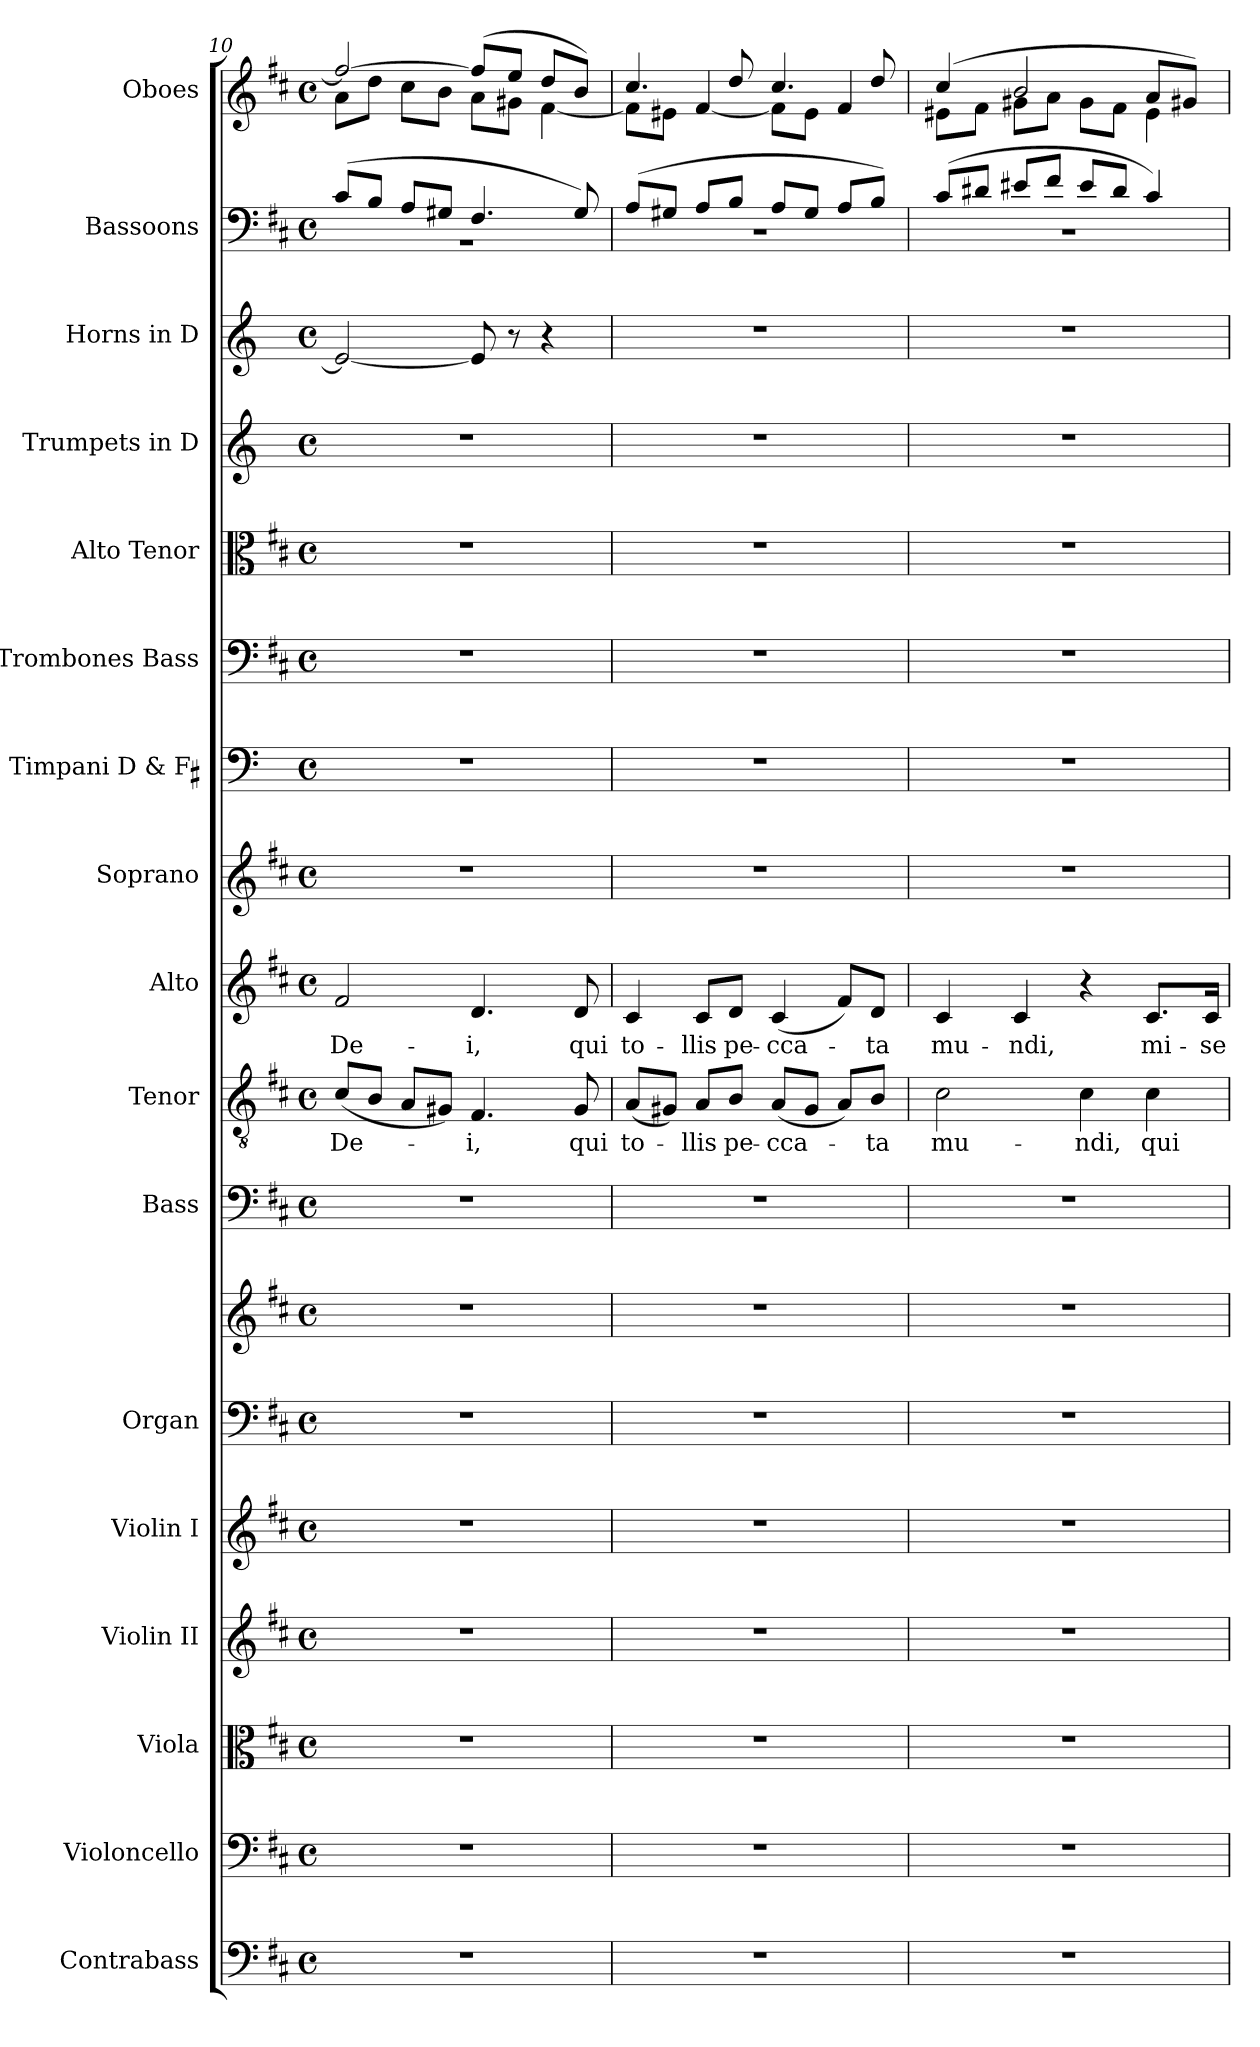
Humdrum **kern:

**kern	**kern	**kern	**kern	**kern	**kern	**kern	**kern	**kern	**text	**kern	**text	**kern	**kern	**kern	**kern	**kern	**kern	**kern	**kern
*part17	*part16	*part15	*part14	*part13	*part12	*part12	*part11	*part10	*part10	*part9	*part9	*part8	*part7	*part6	*part5	*part4	*part3	*part2	*part1
*staff18	*staff17	*staff16	*staff15	*staff14	*staff13	*staff12	*staff11	*staff10	*staff10	*staff9	*staff9	*staff8	*staff7	*staff6	*staff5	*staff4	*staff3	*staff2	*staff1
*I"Contrabass	*I"Violoncello	*I"Viola	*I"Violin II	*I"Violin I	*I"Organ	*	*I"Bass	*I"Tenor	*	*I"Alto	*	*I"Soprano	*I"Timpani D & F#	*I"Trombones  Bass	*I"Alto Tenor	*I"Trumpets in D	*I"Horns in D	*I"Bassoons	*I"Oboes
*I'Cb.	*I'Vc.	*I'Vla.	*I'Vln. II	*I'Vln. I	*I'Org.	*	*I'B.	*I'T.	*	*I'A.	*	*I'S.	*I'Timp.	*	*	*	*	*I'Bsn.	*I'Ob.
*clefF4	*clefF4	*clefC3	*clefG2	*clefG2	*clefF4	*clefG2	*clefF4	*clefGv2	*	*clefG2	*	*clefG2	*clefF4	*clefF4	*clefC3	*clefG2	*clefG2	*clefF4	*clefG2
*ITrd7c12	*	*	*	*	*	*	*	*ITrd7c12	*	*	*	*	*	*	*	*ITrd-1c-2	*ITrd6c10	*	*
*k[f#c#]	*k[f#c#]	*k[f#c#]	*k[f#c#]	*k[f#c#]	*k[f#c#]	*k[f#c#]	*k[f#c#]	*k[f#c#]	*	*k[f#c#]	*	*k[f#c#]	*k[]	*k[f#c#]	*k[f#c#]	*k[f#c#]	*k[f#c#]	*k[f#c#]	*k[f#c#]
*D:	*D:	*D:	*D:	*D:	*D:	*D:	*D:	*D:	*	*D:	*	*D:	*C:	*D:	*D:	*D:	*D:	*D:	*D:
*M4/4	*M4/4	*M4/4	*M4/4	*M4/4	*M4/4	*M4/4	*M4/4	*M4/4	*	*M4/4	*	*M4/4	*M4/4	*M4/4	*M4/4	*M4/4	*M4/4	*M4/4	*M4/4
*met(c)	*met(c)	*met(c)	*met(c)	*met(c)	*met(c)	*met(c)	*met(c)	*met(c)	*	*met(c)	*	*met(c)	*met(c)	*met(c)	*met(c)	*met(c)	*met(c)	*met(c)	*met(c)
=10	=10	=10	=10	=10	=10	=10	=10	=10	=10	=10	=10	=10	=10	=10	=10	=10	=10	=10	=10
!	!	!	!	!	!	!	!	!	!LO:LY:b:color=#000000	!	!	!	!	!	!	!	!	!	!
!	!	!	!	!	!	!	!	!	!	!	!LO:LY:b:color=#000000	!	!	!	!	!	!	!	!
*	*	*	*	*	*	*	*	*	*	*	*	*	*	*	*	*	*	*^	*^
1r	1r	1r	1r	1r	1r	1r	1r	(8C#i/L	De-	2f#i/	De-	1r	1r	1r	1r	1r	2F#i/_	(8c#i/L	1r	2ff#i/_	8ai\L
.	.	.	.	.	.	.	.	8BBi/J	.	.	.	.	.	.	.	.	.	8Bi/J	.	.	8ddi\J
.	.	.	.	.	.	.	.	8AAi/L	.	.	.	.	.	.	.	.	.	8Ai/L	.	.	8cc#i\L
.	.	.	.	.	.	.	.	8GG#Xi/J)	.	.	.	.	.	.	.	.	.	8G#Xi/J	.	.	8bi\J
!	!	!	!	!	!	!	!	!	!LO:LY:b:color=#000000	!	!	!	!	!	!	!	!	!	!	!	!
!	!	!	!	!	!	!	!	!	!	!	!LO:LY:b:color=#000000	!	!	!	!	!	!	!	!	!	!
.	.	.	.	.	.	.	.	4.FF#i/	-i,	4.di/	-i,	.	.	.	.	.	8F#i/]	4.F#i/	.	(8ff#i/L]	8ai\L
.	.	.	.	.	.	.	.	.	.	.	.	.	.	.	.	.	8r	.	.	8eei/J	8g#Xi\J
.	.	.	.	.	.	.	.	.	.	.	.	.	.	.	.	.	4r	.	.	8ddi/L	[4f#i\
!	!	!	!	!	!	!	!	!	!LO:LY:b:color=#000000	!	!	!	!	!	!	!	!	!	!	!	!
!	!	!	!	!	!	!	!	!	!	!	!LO:LY:b:color=#000000	!	!	!	!	!	!	!	!	!	!
.	.	.	.	.	.	.	.	8GG#i/	qui	8di/	qui	.	.	.	.	.	.	8G#i/)	.	8bi/J)	.
=11	=11	=11	=11	=11	=11	=11	=11	=11	=11	=11	=11	=11	=11	=11	=11	=11	=11	=11	=11	=11	=11
!	!	!	!	!	!	!	!	!	!LO:LY:b:color=#000000	!	!	!	!	!	!	!	!	!	!	!	!
!	!	!	!	!	!	!	!	!	!	!	!LO:LY:b:color=#000000	!	!	!	!	!	!	!	!	!	!
1r	1r	1r	1r	1r	1r	1r	1r	(8AAi/L	to-	4c#i/	to-	1r	1r	1r	1r	1r	1r	(8Ai/L	1r	4.cc#i/	8f#i\L]
.	.	.	.	.	.	.	.	8GG#Xi/J)	.	.	.	.	.	.	.	.	.	8G#Xi/J	.	.	8e#Xi\J
!	!	!	!	!	!	!	!	!	!LO:LY:b:color=#000000	!	!	!	!	!	!	!	!	!	!	!	!
!	!	!	!	!	!	!	!	!	!	!	!LO:LY:b:color=#000000	!	!	!	!	!	!	!	!	!	!
.	.	.	.	.	.	.	.	8AAi/L	-llis	8c#i/L	-llis	.	.	.	.	.	.	8Ai/L	.	.	[4f#i/
!	!	!	!	!	!	!	!	!	!LO:LY:b:color=#000000	!	!	!	!	!	!	!	!	!	!	!	!
!	!	!	!	!	!	!	!	!	!	!	!LO:LY:b:color=#000000	!	!	!	!	!	!	!	!	!	!
.	.	.	.	.	.	.	.	8BBi/J	pe-	8di/J	pe-	.	.	.	.	.	.	8Bi/J	.	8ddi/	.
!	!	!	!	!	!	!	!	!	!LO:LY:b:color=#000000	!	!	!	!	!	!	!	!	!	!	!	!
!	!	!	!	!	!	!	!	!	!	!	!LO:LY:b:color=#000000	!	!	!	!	!	!	!	!	!	!
.	.	.	.	.	.	.	.	(8AAi/L	-cca-	(4c#i/	-cca-	.	.	.	.	.	.	8Ai/L	.	4.cc#i/	8f#i\L]
.	.	.	.	.	.	.	.	8GG#i/J	.	.	.	.	.	.	.	.	.	8G#i/J	.	.	8e#i\J
.	.	.	.	.	.	.	.	8AAi/L)	.	8f#i/L)	.	.	.	.	.	.	.	8Ai/L	.	.	4f#i/
!	!	!	!	!	!	!	!	!	!LO:LY:b:color=#000000	!	!	!	!	!	!	!	!	!	!	!	!
!	!	!	!	!	!	!	!	!	!	!	!LO:LY:b:color=#000000	!	!	!	!	!	!	!	!	!	!
.	.	.	.	.	.	.	.	8BBi/J	-ta	8di/J	-ta	.	.	.	.	.	.	8Bi/J)	.	8ddi/	.
!!LO:PB:g=z	!!
=12	=12	=12	=12	=12	=12	=12	=12	=12	=12	=12	=12	=12	=12	=12	=12	=12	=12	=12	=12	=12	=12
!	!	!	!	!	!	!	!	!	!LO:LY:b:color=#000000	!	!	!	!	!	!	!	!	!	!	!	!
!	!	!	!	!	!	!	!	!	!	!	!LO:LY:b:color=#000000	!	!	!	!	!	!	!	!	!	!
1r	1r	1r	1r	1r	1r	1r	1r	2C#i\	mu-	4c#i/	mu-	1r	1r	1r	1r	1r	1r	(8c#i/L	1r	(4cc#i/	8e#Xi\L
.	.	.	.	.	.	.	.	.	.	.	.	.	.	.	.	.	.	8d#Xi/J	.	.	8f#i\J
!	!	!	!	!	!	!	!	!	!	!	!LO:LY:b:color=#000000	!	!	!	!	!	!	!	!	!	!
.	.	.	.	.	.	.	.	.	.	4c#i/	-ndi,	.	.	.	.	.	.	8e#Xi/L	.	2bi/	8g#Xi\L
.	.	.	.	.	.	.	.	.	.	.	.	.	.	.	.	.	.	8f#i/J	.	.	8ai\J
!	!	!	!	!	!	!	!	!	!LO:LY:b:color=#000000	!	!	!	!	!	!	!	!	!	!	!	!
.	.	.	.	.	.	.	.	4C#i\	-ndi,	4r	.	.	.	.	.	.	.	8e#i/L	.	.	8g#i\L
.	.	.	.	.	.	.	.	.	.	.	.	.	.	.	.	.	.	8d#i/J	.	.	8f#i\J
!	!	!	!	!	!	!	!	!	!LO:LY:b:color=#000000	!	!	!	!	!	!	!	!	!	!	!	!
!	!	!	!	!	!	!	!	!	!	!	!LO:LY:b:color=#000000	!	!	!	!	!	!	!	!	!	!
.	.	.	.	.	.	.	.	4C#i\	qui	8.c#i/L	mi-	.	.	.	.	.	.	4c#i/)	.	8ai/L	4e#i\
.	.	.	.	.	.	.	.	.	.	.	.	.	.	.	.	.	.	.	.	8g#Xi/J)	.
!	!	!	!	!	!	!	!	!	!	!	!LO:LY:b:color=#000000	!	!	!	!	!	!	!	!	!	!
.	.	.	.	.	.	.	.	.	.	16c#i/Jk	-se-	.	.	.	.	.	.	.	.	.	.
*	*	*	*	*	*	*	*	*	*	*	*	*	*	*	*	*	*	*v	*v	*	*
*	*	*	*	*	*	*	*	*	*	*	*	*	*	*	*	*	*	*	*v	*v
=	=	=	=	=	=	=	=	=	=	=	=	=	=	=	=	=	=	=	=
*-	*-	*-	*-	*-	*-	*-	*-	*-	*-	*-	*-	*-	*-	*-	*-	*-	*-	*-	*-
